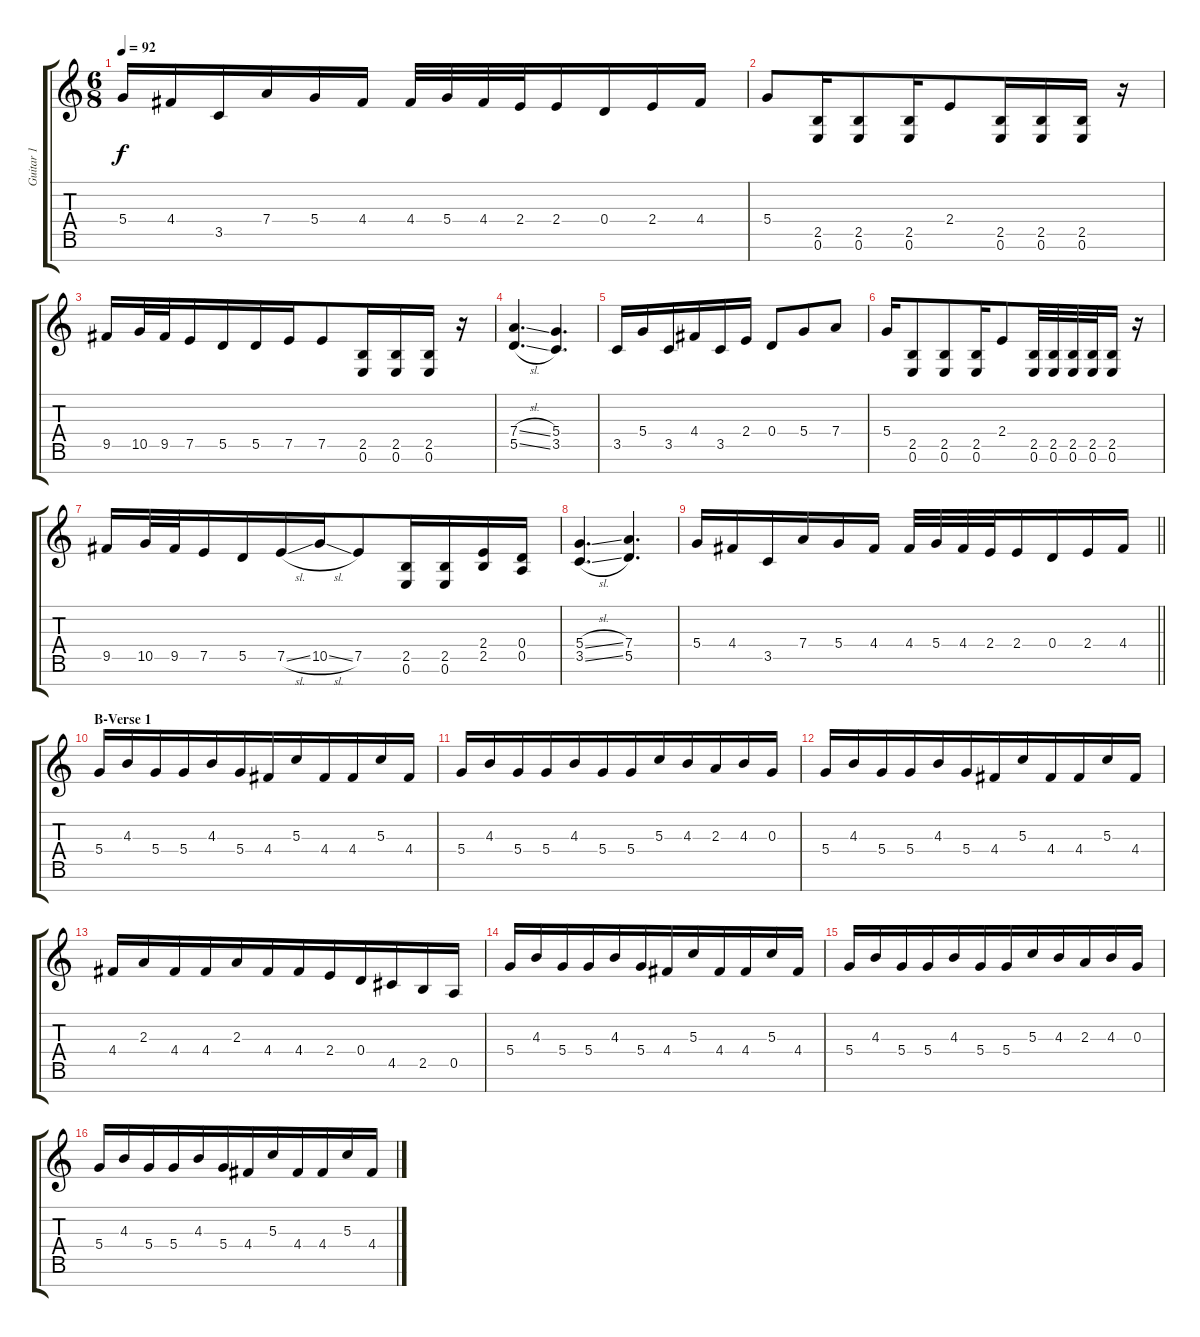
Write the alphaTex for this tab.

\track ("Guitar 1" "Guitar 1") {instrument distortionguitar}
\staff {score tabs}
\tuning (E4 B3 G3 D3 A2 E2 B1) {hide}
\ts (6 8)
\tempo 92
\clef g2
\ks c
5.4.16{dy f} 4.4.16 3.5.16 7.4.16 5.4.16{beam merge} 4.4.16 4.4.32 5.4.32 4.4.32 2.4.32 2.4.16 0.4.16 2.4.16{beam merge} 4.4.16 |
5.4.8 (2.5 0.6).16{beam merge} (2.5 0.6).8{beam merge} (2.5 0.6).16{beam merge} 2.4.8 (2.5 0.6).16 (2.5 0.6).16 (2.5 0.6).16{beam merge} r.16 |
9.5.16 10.5.32{beam merge} 9.5.32 7.5.16 5.5.16 5.5.16 7.5.16{beam merge} 7.5.8 (2.5 0.6).16 (2.5 0.6).16 (2.5 0.6).16{beam merge} r.16 |
(7.4{sl} 5.5{sl}).4{d beam merge} (5.4 3.5).4{d} |
3.5.16 5.4.16 3.5.16{beam merge} 4.4.16 3.5.16 2.4.16 0.4.8 5.4.8{beam merge} 7.4.8 |
5.4.16 (2.5 0.6).8{beam merge} (2.5 0.6).8{beam merge} (2.5 0.6).16{beam merge} 2.4.8{beam merge} (2.5 0.6).32 (2.5 0.6).32 (2.5 0.6).32 (2.5 0.6).32{beam merge} (2.5 0.6).16 r.16 |
9.5.16 10.5.32{beam merge} 9.5.32 7.5.16 5.5.16 7.5{sl}.16 10.5{sl}.16{beam merge} 7.5.8 (2.5 0.6).16 (2.5 0.6).16 (2.4 2.5).16{beam merge} (0.4 0.5).16 |
(5.4{sl} 3.5{sl}).4{d beam merge} (7.4 5.5).4{d} |
\barLineRight lightlight
5.4.16 4.4.16 3.5.16 7.4.16 5.4.16{beam merge} 4.4.16 4.4.32 5.4.32 4.4.32 2.4.32 2.4.16 0.4.16 2.4.16{beam merge} 4.4.16 |
\section ("" "B-Verse 1")
5.4.16{beam merge} 4.3.16{beam merge} 5.4.16 5.4.16{beam merge} 4.3.16{beam merge} 5.4.16{beam merge} 4.4.16 5.3.16 4.4.16 4.4.16 5.3.16{beam merge} 4.4.16 |
5.4.16 4.3.16 5.4.16{beam merge} 5.4.16 4.3.16 5.4.16{beam merge} 5.4.16 5.3.16{beam merge} 4.3.16 2.3.16{beam merge} 4.3.16 0.3.16 |
5.4.16{beam merge} 4.3.16{beam merge} 5.4.16 5.4.16{beam merge} 4.3.16{beam merge} 5.4.16{beam merge} 4.4.16 5.3.16 4.4.16 4.4.16 5.3.16{beam merge} 4.4.16 |
4.4.16 2.3.16 4.4.16 4.4.16 2.3.16{beam merge} 4.4.16{beam merge} 4.4.16 2.4.16{beam merge} 0.4.16 4.5.16{beam merge} 2.5.16 0.5.16 |
5.4.16{beam merge} 4.3.16{beam merge} 5.4.16 5.4.16{beam merge} 4.3.16{beam merge} 5.4.16{beam merge} 4.4.16 5.3.16 4.4.16 4.4.16 5.3.16{beam merge} 4.4.16 |
5.4.16 4.3.16 5.4.16{beam merge} 5.4.16 4.3.16 5.4.16{beam merge} 5.4.16 5.3.16{beam merge} 4.3.16 2.3.16{beam merge} 4.3.16 0.3.16 |
5.4.16{beam merge} 4.3.16{beam merge} 5.4.16 5.4.16{beam merge} 4.3.16{beam merge} 5.4.16{beam merge} 4.4.16 5.3.16 4.4.16 4.4.16 5.3.16{beam merge} 4.4.16
